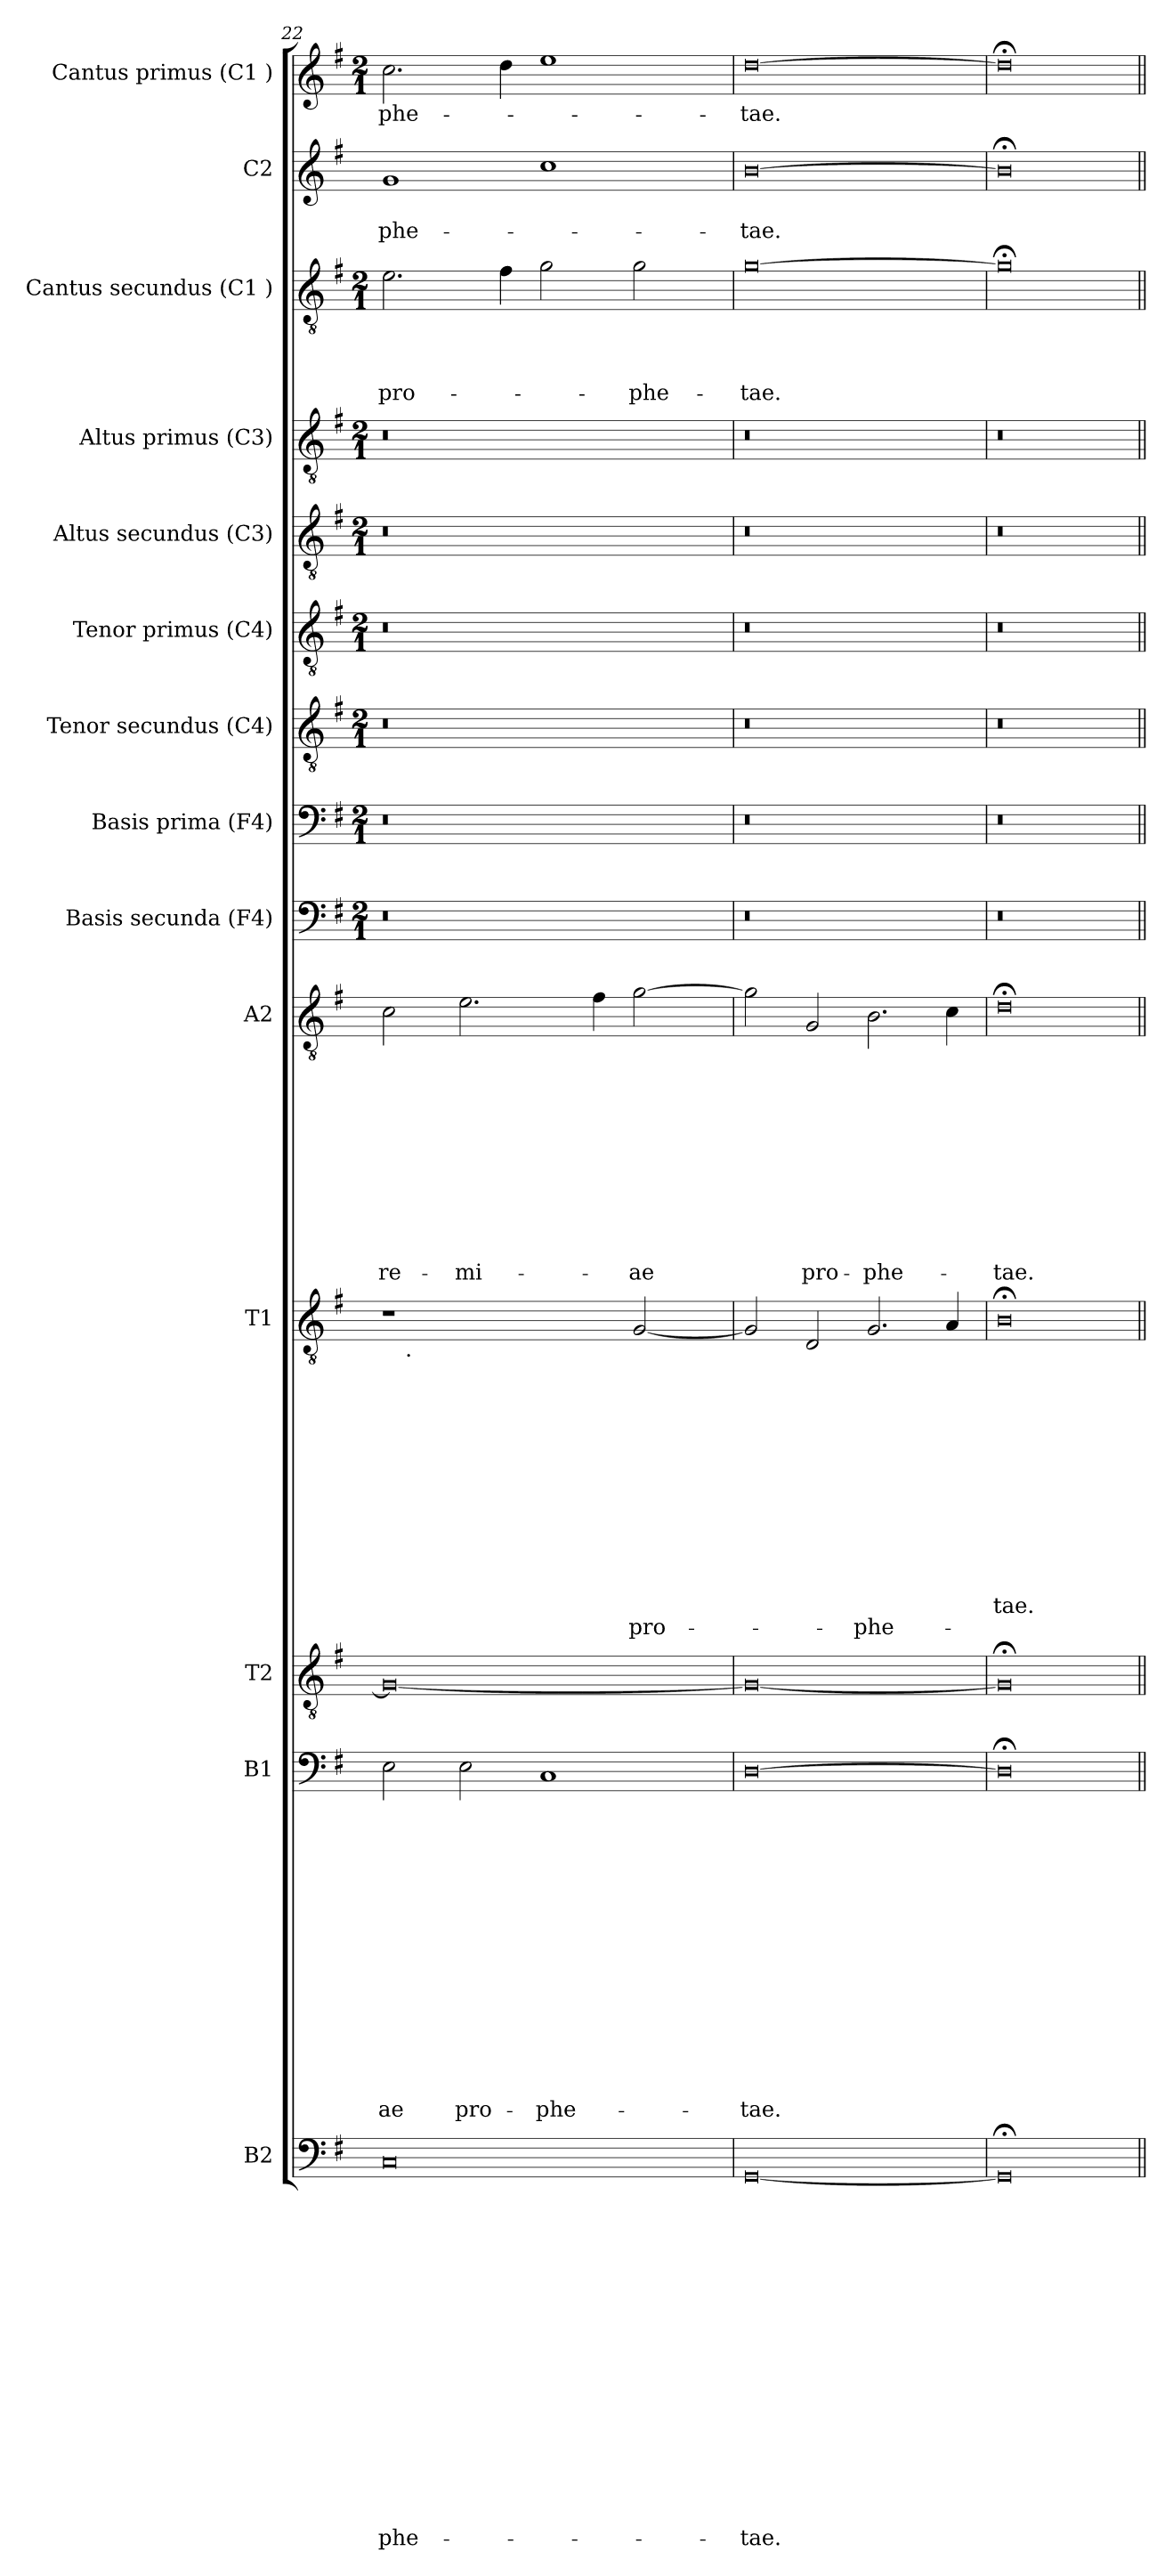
**kern	**text	**text	**text	**text	**text	**text	**text	**text	**text	**text	**text	**text	**text	**text	**text	**text	**text	**kern	**text	**text	**text	**text	**text	**text	**text	**text	**text	**text	**text	**text	**text	**text	**text	**kern	**text	**kern	**text	**text	**text	**text	**text	**text	**text	**text	**text	**text	**text	**text	**text	**kern	**text	**text	**text	**text	**text	**text	**text	**text	**text	**text	**text	**kern	**kern	**kern	**kern	**kern	**kern	**kern	**text	**text	**text	**text	**kern	**text	**text	**kern	**text
*part14	*part14	*part14	*part14	*part14	*part14	*part14	*part14	*part14	*part14	*part14	*part14	*part14	*part14	*part14	*part14	*part14	*part14	*part13	*part13	*part13	*part13	*part13	*part13	*part13	*part13	*part13	*part13	*part13	*part13	*part13	*part13	*part13	*part13	*part12	*part12	*part11	*part11	*part11	*part11	*part11	*part11	*part11	*part11	*part11	*part11	*part11	*part11	*part11	*part11	*part10	*part10	*part10	*part10	*part10	*part10	*part10	*part10	*part10	*part10	*part10	*part10	*part9	*part8	*part7	*part6	*part5	*part4	*part3	*part3	*part3	*part3	*part3	*part2	*part2	*part2	*part1	*part1
*staff14	*staff14	*staff14	*staff14	*staff14	*staff14	*staff14	*staff14	*staff14	*staff14	*staff14	*staff14	*staff14	*staff14	*staff14	*staff14	*staff14	*staff14	*staff13	*staff13	*staff13	*staff13	*staff13	*staff13	*staff13	*staff13	*staff13	*staff13	*staff13	*staff13	*staff13	*staff13	*staff13	*staff13	*staff12	*staff12	*staff11	*staff11	*staff11	*staff11	*staff11	*staff11	*staff11	*staff11	*staff11	*staff11	*staff11	*staff11	*staff11	*staff11	*staff10	*staff10	*staff10	*staff10	*staff10	*staff10	*staff10	*staff10	*staff10	*staff10	*staff10	*staff10	*staff9	*staff8	*staff7	*staff6	*staff5	*staff4	*staff3	*staff3	*staff3	*staff3	*staff3	*staff2	*staff2	*staff2	*staff1	*staff1
*I"B2	*	*	*	*	*	*	*	*	*	*	*	*	*	*	*	*	*	*I"B1	*	*	*	*	*	*	*	*	*	*	*	*	*	*	*	*I"T2	*	*I"T1	*	*	*	*	*	*	*	*	*	*	*	*	*	*I"A2	*	*	*	*	*	*	*	*	*	*	*	*I"Basis secunda (F4)	*I"Basis prima (F4)	*I"Tenor secundus (C4)	*I"Tenor primus (C4)	*I"Altus secundus (C3)	*I"Altus primus (C3)	*I"Cantus secundus (C1 )	*	*	*	*	*I"C2	*	*	*I"Cantus primus (C1 )	*
*I'B2	*	*	*	*	*	*	*	*	*	*	*	*	*	*	*	*	*	*I'B1	*	*	*	*	*	*	*	*	*	*	*	*	*	*	*	*I'T2	*	*I'T1	*	*	*	*	*	*	*	*	*	*	*	*	*	*I'A2	*	*	*	*	*	*	*	*	*	*	*	*	*	*	*	*	*	*	*	*	*	*	*I'C2	*	*	*I'C1	*
*clefF4	*	*	*	*	*	*	*	*	*	*	*	*	*	*	*	*	*	*clefF4	*	*	*	*	*	*	*	*	*	*	*	*	*	*	*	*clefGv2	*	*clefGv2	*	*	*	*	*	*	*	*	*	*	*	*	*	*clefGv2	*	*	*	*	*	*	*	*	*	*	*	*clefF4	*clefF4	*clefGv2	*clefGv2	*clefGv2	*clefGv2	*clefGv2	*	*	*	*	*clefG2	*	*	*clefG2	*
*k[f#]	*	*	*	*	*	*	*	*	*	*	*	*	*	*	*	*	*	*k[f#]	*	*	*	*	*	*	*	*	*	*	*	*	*	*	*	*k[f#]	*	*k[f#]	*	*	*	*	*	*	*	*	*	*	*	*	*	*k[f#]	*	*	*	*	*	*	*	*	*	*	*	*k[f#]	*k[f#]	*k[f#]	*k[f#]	*k[f#]	*k[f#]	*k[f#]	*	*	*	*	*k[f#]	*	*	*k[f#]	*
*G:	*	*	*	*	*	*	*	*	*	*	*	*	*	*	*	*	*	*G:	*	*	*	*	*	*	*	*	*	*	*	*	*	*	*	*G:	*	*G:	*	*	*	*	*	*	*	*	*	*	*	*	*	*G:	*	*	*	*	*	*	*	*	*	*	*	*G:	*G:	*G:	*G:	*G:	*G:	*G:	*	*	*	*	*G:	*	*	*G:	*
*	*	*	*	*	*	*	*	*	*	*	*	*	*	*	*	*	*	*	*	*	*	*	*	*	*	*	*	*	*	*	*	*	*	*	*	*	*	*	*	*	*	*	*	*	*	*	*	*	*	*	*	*	*	*	*	*	*	*	*	*	*	*M2/1	*M2/1	*M2/1	*M2/1	*M2/1	*M2/1	*M2/1	*	*	*	*	*	*	*	*M2/1	*
=22	=22	=22	=22	=22	=22	=22	=22	=22	=22	=22	=22	=22	=22	=22	=22	=22	=22	=22	=22	=22	=22	=22	=22	=22	=22	=22	=22	=22	=22	=22	=22	=22	=22	=22	=22	=22	=22	=22	=22	=22	=22	=22	=22	=22	=22	=22	=22	=22	=22	=22	=22	=22	=22	=22	=22	=22	=22	=22	=22	=22	=22	=22	=22	=22	=22	=22	=22	=22	=22	=22	=22	=22	=22	=22	=22	=22	=22
!	!	!	!	!	!	!	!	!	!	!	!	!	!	!	!	!	!LO:LY:b	!	!	!	!	!	!	!	!	!	!	!	!	!	!	!	!LO:LY:b	!	!	!	!	!	!	!	!	!	!	!	!	!	!	!	!	!	!	!	!	!	!	!	!	!	!	!	!LO:LY:b	!	!	!	!	!	!	!	!	!	!	!LO:LY:b	!	!	!LO:LY:b	!	!LO:LY:b
*	*	*	*	*	*	*	*	*	*	*	*	*	*	*	*	*	*	*	*	*	*	*	*	*	*	*	*	*	*	*	*	*	*	*	*	*^	*	*	*	*	*	*	*	*	*	*	*	*	*	*	*	*	*	*	*	*	*	*	*	*	*	*	*	*	*	*	*	*	*	*	*	*	*	*	*	*	*
0C	.	.	.	.	.	.	.	.	.	.	.	.	.	.	.	.	-phe-	2E\	.	.	.	.	.	.	.	.	.	.	.	.	.	.	-ae	0G_	.	1r	16.ryy	.	.	.	.	.	.	.	.	.	.	.	.	.	2c\	.	.	.	.	.	.	.	.	.	.	-re-	0r	0r	0r	0r	0r	0r	2.e\	.	.	.	pro-	1g	.	-phe-	2.cc\	-phe-
!	!	!	!	!	!	!	!	!	!	!	!	!	!	!	!	!	!	!	!	!	!	!	!	!	!	!	!	!	!	!	!	!	!	!	!	!	!LO:TX:b:t=.	!	!	!	!	!	!	!	!	!	!	!	!	!	!	!	!	!	!	!	!	!	!	!	!	!	!	!	!	!	!	!	!	!	!	!	!	!	!	!	!	!
.	.	.	.	.	.	.	.	.	.	.	.	.	.	.	.	.	.	.	.	.	.	.	.	.	.	.	.	.	.	.	.	.	.	.	.	.	1ryy	.	.	.	.	.	.	.	.	.	.	.	.	.	.	.	.	.	.	.	.	.	.	.	.	.	.	.	.	.	.	.	.	.	.	.	.	.	.	.	.	.
!	!	!	!	!	!	!	!	!	!	!	!	!	!	!	!	!	!	!	!	!	!	!	!	!	!	!	!	!	!	!	!	!	!LO:LY:b	!	!	!	!	!	!	!	!	!	!	!	!	!	!	!	!	!	!	!	!	!	!	!	!	!	!	!	!	!LO:LY:b	!	!	!	!	!	!	!	!	!	!	!	!	!	!	!	!
.	.	.	.	.	.	.	.	.	.	.	.	.	.	.	.	.	.	2E\	.	.	.	.	.	.	.	.	.	.	.	.	.	.	pro-	.	.	.	.	.	.	.	.	.	.	.	.	.	.	.	.	.	2.e\	.	.	.	.	.	.	.	.	.	.	-mi-	.	.	.	.	.	.	.	.	.	.	.	.	.	.	.	.
.	.	.	.	.	.	.	.	.	.	.	.	.	.	.	.	.	.	.	.	.	.	.	.	.	.	.	.	.	.	.	.	.	.	.	.	.	.	.	.	.	.	.	.	.	.	.	.	.	.	.	.	.	.	.	.	.	.	.	.	.	.	.	.	.	.	.	.	.	4f#\	.	.	.	.	.	.	.	4dd\	.
!	!	!	!	!	!	!	!	!	!	!	!	!	!	!	!	!	!	!	!	!	!	!	!	!	!	!	!	!	!	!	!	!	!LO:LY:b	!	!	!	!	!	!	!	!	!	!	!	!	!	!	!	!	!	!	!	!	!	!	!	!	!	!	!	!	!	!	!	!	!	!	!	!	!	!	!	!	!	!	!	!	!
.	.	.	.	.	.	.	.	.	.	.	.	.	.	.	.	.	.	1C	.	.	.	.	.	.	.	.	.	.	.	.	.	.	-phe-	.	.	2ryy	.	.	.	.	.	.	.	.	.	.	.	.	.	.	.	.	.	.	.	.	.	.	.	.	.	.	.	.	.	.	.	.	2g\	.	.	.	.	1cc	.	.	1ee	.
.	.	.	.	.	.	.	.	.	.	.	.	.	.	.	.	.	.	.	.	.	.	.	.	.	.	.	.	.	.	.	.	.	.	.	.	.	2ryy	.	.	.	.	.	.	.	.	.	.	.	.	.	.	.	.	.	.	.	.	.	.	.	.	.	.	.	.	.	.	.	.	.	.	.	.	.	.	.	.	.
.	.	.	.	.	.	.	.	.	.	.	.	.	.	.	.	.	.	.	.	.	.	.	.	.	.	.	.	.	.	.	.	.	.	.	.	.	.	.	.	.	.	.	.	.	.	.	.	.	.	.	4f#\	.	.	.	.	.	.	.	.	.	.	.	.	.	.	.	.	.	.	.	.	.	.	.	.	.	.	.
!	!	!	!	!	!	!	!	!	!	!	!	!	!	!	!	!	!	!	!	!	!	!	!	!	!	!	!	!	!	!	!	!	!	!	!	!	!	!	!	!	!	!	!	!	!	!	!	!	!	!LO:LY:b	!	!	!	!	!	!	!	!	!	!	!	!LO:LY:b	!	!	!	!	!	!	!	!	!	!	!LO:LY:b	!	!	!	!	!
.	.	.	.	.	.	.	.	.	.	.	.	.	.	.	.	.	.	.	.	.	.	.	.	.	.	.	.	.	.	.	.	.	.	.	.	[<2G/	.	.	.	.	.	.	.	.	.	.	.	.	.	pro-	[>2g\	.	.	.	.	.	.	.	.	.	.	-ae	.	.	.	.	.	.	2g\	.	.	.	-phe-	.	.	.	.	.
.	.	.	.	.	.	.	.	.	.	.	.	.	.	.	.	.	.	.	.	.	.	.	.	.	.	.	.	.	.	.	.	.	.	.	.	.	4ryy	.	.	.	.	.	.	.	.	.	.	.	.	.	.	.	.	.	.	.	.	.	.	.	.	.	.	.	.	.	.	.	.	.	.	.	.	.	.	.	.	.
.	.	.	.	.	.	.	.	.	.	.	.	.	.	.	.	.	.	.	.	.	.	.	.	.	.	.	.	.	.	.	.	.	.	.	.	.	8ryy	.	.	.	.	.	.	.	.	.	.	.	.	.	.	.	.	.	.	.	.	.	.	.	.	.	.	.	.	.	.	.	.	.	.	.	.	.	.	.	.	.
.	.	.	.	.	.	.	.	.	.	.	.	.	.	.	.	.	.	.	.	.	.	.	.	.	.	.	.	.	.	.	.	.	.	.	.	.	32ryy	.	.	.	.	.	.	.	.	.	.	.	.	.	.	.	.	.	.	.	.	.	.	.	.	.	.	.	.	.	.	.	.	.	.	.	.	.	.	.	.	.
=23	=23	=23	=23	=23	=23	=23	=23	=23	=23	=23	=23	=23	=23	=23	=23	=23	=23	=23	=23	=23	=23	=23	=23	=23	=23	=23	=23	=23	=23	=23	=23	=23	=23	=23	=23	=23	=23	=23	=23	=23	=23	=23	=23	=23	=23	=23	=23	=23	=23	=23	=23	=23	=23	=23	=23	=23	=23	=23	=23	=23	=23	=23	=23	=23	=23	=23	=23	=23	=23	=23	=23	=23	=23	=23	=23	=23	=23	=23
!	!	!	!	!	!	!	!	!	!	!	!	!	!	!	!	!	!LO:LY:b	!	!	!	!	!	!	!	!	!	!	!	!	!	!	!	!LO:LY:b	!	!	!	!	!	!	!	!	!	!	!	!	!	!	!	!	!	!	!	!	!	!	!	!	!	!	!	!	!	!	!	!	!	!	!	!	!	!	!	!LO:LY:b	!	!	!LO:LY:b	!	!LO:LY:b
*	*	*	*	*	*	*	*	*	*	*	*	*	*	*	*	*	*	*	*	*	*	*	*	*	*	*	*	*	*	*	*	*	*	*	*	*v	*v	*	*	*	*	*	*	*	*	*	*	*	*	*	*	*	*	*	*	*	*	*	*	*	*	*	*	*	*	*	*	*	*	*	*	*	*	*	*	*	*	*
[>0GG	.	.	.	.	.	.	.	.	.	.	.	.	.	.	.	.	-tae.	[>0D	.	.	.	.	.	.	.	.	.	.	.	.	.	.	-tae.	0G_	.	2G/]	.	.	.	.	.	.	.	.	.	.	.	.	.	2g\]	.	.	.	.	.	.	.	.	.	.	.	0r	0r	0r	0r	0r	0r	[>0g	.	.	.	-tae.	[>0b	.	-tae.	[>0dd	-tae.
!	!	!	!	!	!	!	!	!	!	!	!	!	!	!	!	!	!	!	!	!	!	!	!	!	!	!	!	!	!	!	!	!	!	!	!	!	!	!	!	!	!	!	!	!	!	!	!	!	!	!	!	!	!	!	!	!	!	!	!	!	!LO:LY:b	!	!	!	!	!	!	!	!	!	!	!	!	!	!	!	!
.	.	.	.	.	.	.	.	.	.	.	.	.	.	.	.	.	.	.	.	.	.	.	.	.	.	.	.	.	.	.	.	.	.	.	.	2D/	.	.	.	.	.	.	.	.	.	.	.	.	.	2G/	.	.	.	.	.	.	.	.	.	.	pro-	.	.	.	.	.	.	.	.	.	.	.	.	.	.	.	.
!	!	!	!	!	!	!	!	!	!	!	!	!	!	!	!	!	!	!	!	!	!	!	!	!	!	!	!	!	!	!	!	!	!	!	!	!	!	!	!	!	!	!	!	!	!	!	!	!	!LO:LY:b	!	!	!	!	!	!	!	!	!	!	!	!LO:LY:b	!	!	!	!	!	!	!	!	!	!	!	!	!	!	!	!
.	.	.	.	.	.	.	.	.	.	.	.	.	.	.	.	.	.	.	.	.	.	.	.	.	.	.	.	.	.	.	.	.	.	.	.	2.G/	.	.	.	.	.	.	.	.	.	.	.	.	-phe-	2.B\	.	.	.	.	.	.	.	.	.	.	-phe-	.	.	.	.	.	.	.	.	.	.	.	.	.	.	.	.
.	.	.	.	.	.	.	.	.	.	.	.	.	.	.	.	.	.	.	.	.	.	.	.	.	.	.	.	.	.	.	.	.	.	.	.	4A/	.	.	.	.	.	.	.	.	.	.	.	.	.	4c\	.	.	.	.	.	.	.	.	.	.	.	.	.	.	.	.	.	.	.	.	.	.	.	.	.	.	.
!!LO:PB:g=z
=24	=24	=24	=24	=24	=24	=24	=24	=24	=24	=24	=24	=24	=24	=24	=24	=24	=24	=24	=24	=24	=24	=24	=24	=24	=24	=24	=24	=24	=24	=24	=24	=24	=24	=24	=24	=24	=24	=24	=24	=24	=24	=24	=24	=24	=24	=24	=24	=24	=24	=24	=24	=24	=24	=24	=24	=24	=24	=24	=24	=24	=24	=24	=24	=24	=24	=24	=24	=24	=24	=24	=24	=24	=24	=24	=24	=24	=24
!	!	!	!	!	!	!	!	!	!	!	!	!	!	!	!	!	!	!	!	!	!	!	!	!	!	!	!	!	!	!	!	!	!	!	!	!	!	!	!	!	!	!	!	!	!	!	!	!LO:LY:b	!	!	!	!	!	!	!	!	!	!	!	!	!LO:LY:b	!	!	!	!	!	!	!	!	!	!	!	!	!	!	!	!
0GG;]	.	.	.	.	.	.	.	.	.	.	.	.	.	.	.	.	.	0D;<]	.	.	.	.	.	.	.	.	.	.	.	.	.	.	.	0G;]	.	0B;<	.	.	.	.	.	.	.	.	.	.	.	tae.	.	0d;<	.	.	.	.	.	.	.	.	.	.	-tae.	0r	0r	0r	0r	0r	0r	0g;<]	.	.	.	.	0b;<]	.	.	0dd;<]	.
=||	=||	=||	=||	=||	=||	=||	=||	=||	=||	=||	=||	=||	=||	=||	=||	=||	=||	=||	=||	=||	=||	=||	=||	=||	=||	=||	=||	=||	=||	=||	=||	=||	=||	=||	=||	=||	=||	=||	=||	=||	=||	=||	=||	=||	=||	=||	=||	=||	=||	=||	=||	=||	=||	=||	=||	=||	=||	=||	=||	=||	=||	=||	=||	=||	=||	=||	=||	=||	=||	=||	=||	=||	=||	=||	=||	=||	=||
*-	*-	*-	*-	*-	*-	*-	*-	*-	*-	*-	*-	*-	*-	*-	*-	*-	*-	*-	*-	*-	*-	*-	*-	*-	*-	*-	*-	*-	*-	*-	*-	*-	*-	*-	*-	*-	*-	*-	*-	*-	*-	*-	*-	*-	*-	*-	*-	*-	*-	*-	*-	*-	*-	*-	*-	*-	*-	*-	*-	*-	*-	*-	*-	*-	*-	*-	*-	*-	*-	*-	*-	*-	*-	*-	*-	*-	*-
